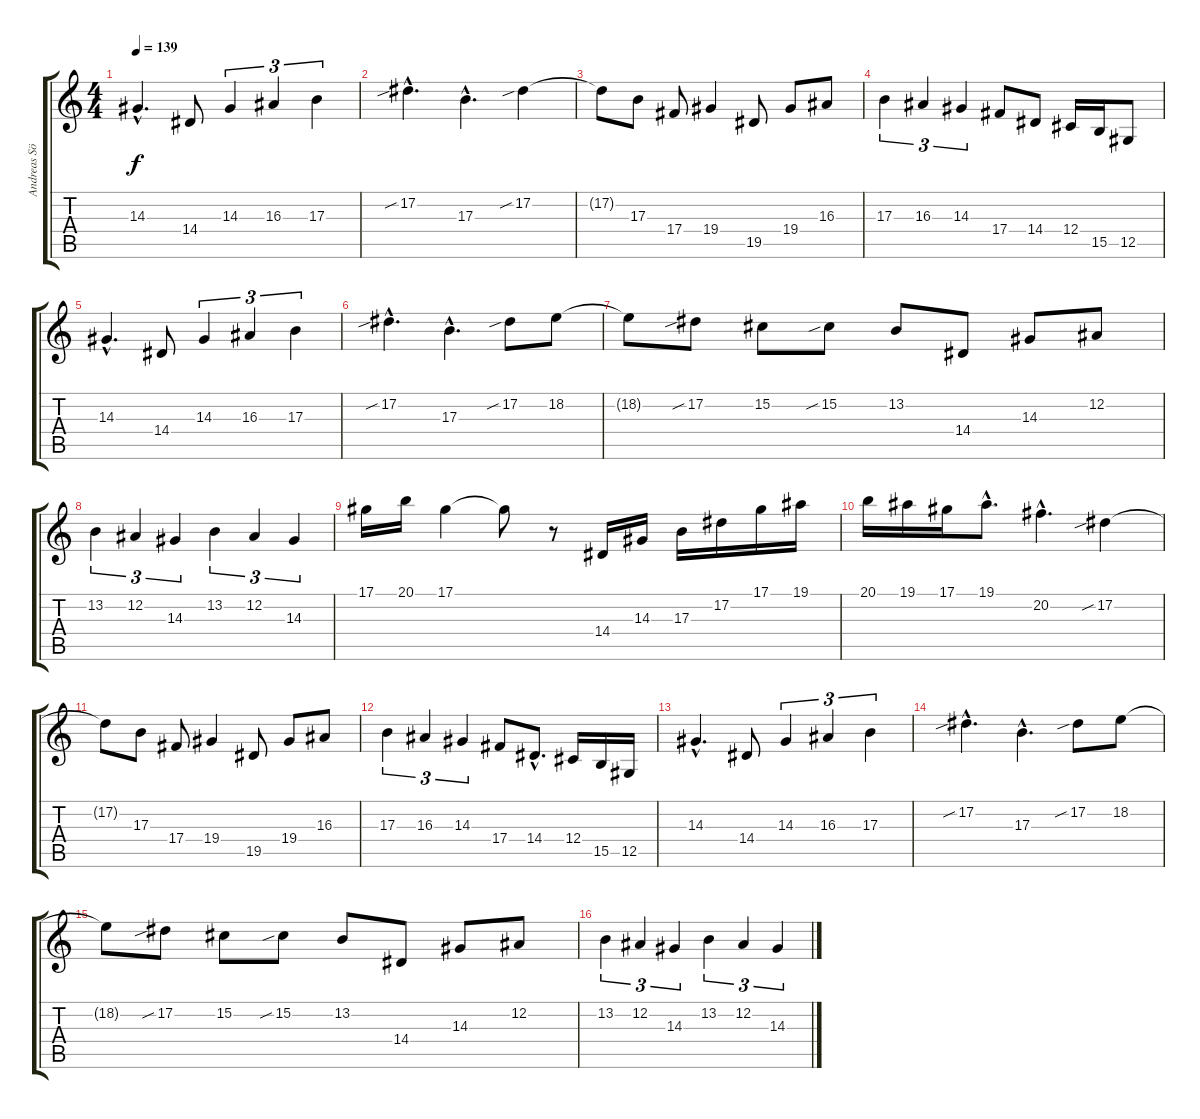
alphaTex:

\track ("Andreas Söderin" "Andreas Sö") {instrument lead2sawtooth}
\staff {score tabs}
\tuning (Eb4 Bb3 Gb3 Db3 Ab2 Eb2) {hide}
\ts (4 4)
\tempo 139
\clef g2
\ks c
14.3{hac}.4{d dy f} 14.4.8 14.3.4{tu (3 2)} 16.3.4{tu (3 2)} 17.3.4{tu (3 2)} |
17.2{sib hac}.4{d} 17.3{hac}.4{d} 17.2{sib}.4 |
17.2{t}.8 17.3.8 17.4.8 19.4.4 19.5.8 19.4.8 16.3.8 |
17.3.4{tu (3 2)} 16.3.4{tu (3 2)} 14.3.4{tu (3 2)} 17.4.8 14.4.8 12.4.16 15.5.16 12.5.8 |
14.3{hac}.4{d} 14.4.8 14.3.4{tu (3 2)} 16.3.4{tu (3 2)} 17.3.4{tu (3 2)} |
17.2{sib hac}.4{d} 17.3{hac}.4{d} 17.2{sib}.8 18.2.8 |
18.2{t}.8 17.2{sib}.8 15.2.8 15.2{sib}.8 13.2.8 14.4.8 14.3.8 12.2.8 |
13.2.4{tu (3 2)} 12.2.4{tu (3 2)} 14.3.4{tu (3 2)} 13.2.4{tu (3 2)} 12.2.4{tu (3 2)} 14.3.4{tu (3 2)} |
17.1.16 20.1.16 17.1.4 17.1{t}.8 r.8 14.4.16 14.3.16 17.3.16 17.2.16 17.1.16 19.1.16 |
20.1.16 19.1.16 17.1.16 19.1{hac}.8{d} 20.2{hac}.4{d} 17.2{sib}.4 |
17.2{t}.8 17.3.8 17.4.8 19.4.4 19.5.8 19.4.8 16.3.8 |
17.3.4{tu (3 2)} 16.3.4{tu (3 2)} 14.3.4{tu (3 2)} 17.4.8 14.4{hac}.8{d} 12.4.16 15.5.16 12.5.16 |
14.3{hac}.4{d} 14.4.8 14.3.4{tu (3 2)} 16.3.4{tu (3 2)} 17.3.4{tu (3 2)} |
17.2{sib hac}.4{d} 17.3{hac}.4{d} 17.2{sib}.8 18.2.8 |
18.2{t}.8 17.2{sib}.8 15.2.8 15.2{sib}.8 13.2.8 14.4.8 14.3.8 12.2.8 |
13.2.4{tu (3 2)} 12.2.4{tu (3 2)} 14.3.4{tu (3 2)} 13.2.4{tu (3 2)} 12.2.4{tu (3 2)} 14.3.4{tu (3 2)}
